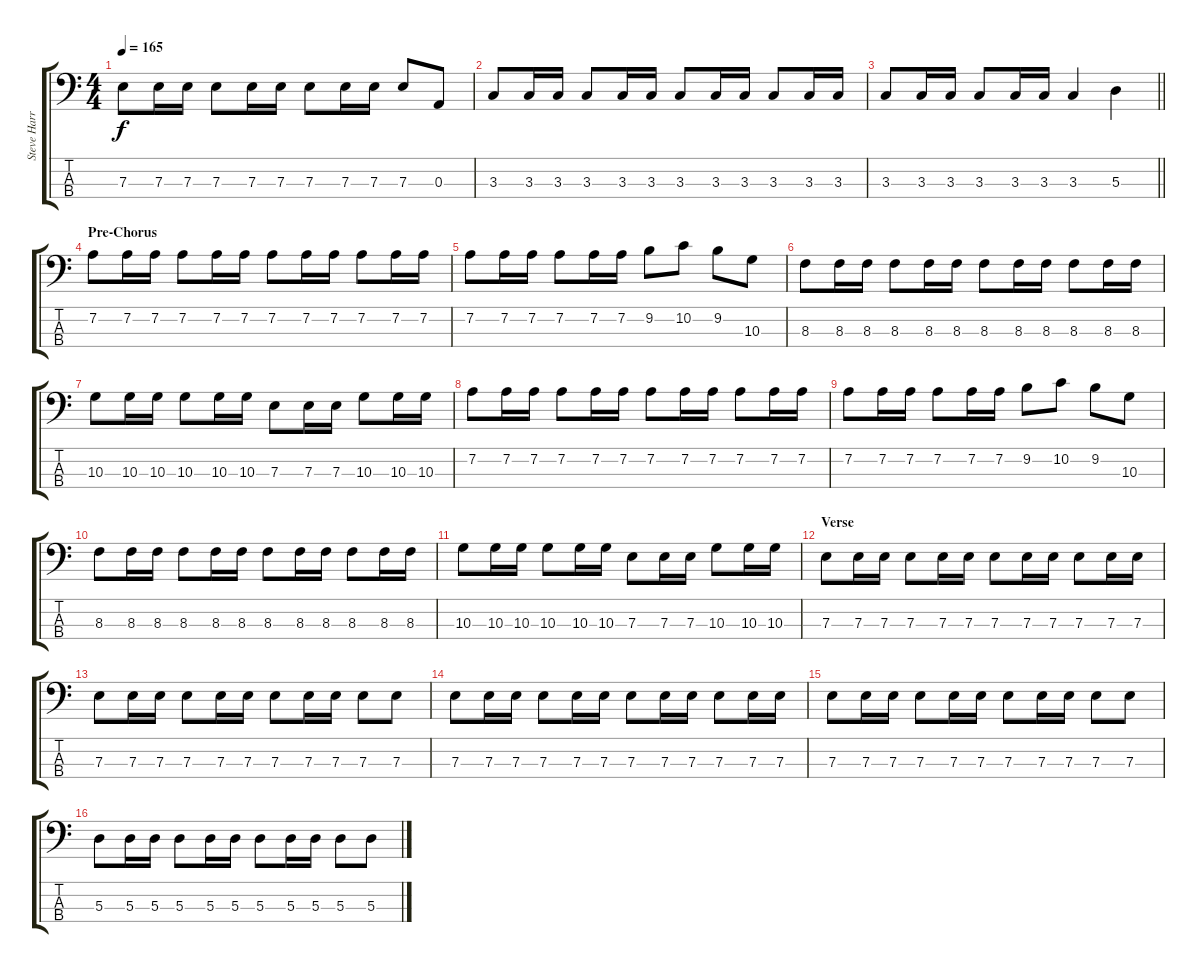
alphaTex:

\track ("Steve Harris" "Steve Harr") {instrument electricbassfinger}
\staff {score tabs}
\tuning (G2 D2 A1 E1) {hide}
\ts (4 4)
\tempo 165
\clef f4
\ks c
7.3.8{dy f} 7.3.16 7.3.16 7.3.8 7.3.16 7.3.16 7.3.8 7.3.16 7.3.16 7.3.8 0.3.8 |
3.3.8 3.3.16 3.3.16 3.3.8 3.3.16 3.3.16 3.3.8 3.3.16 3.3.16 3.3.8 3.3.16 3.3.16 |
\barLineRight lightlight
3.3.8 3.3.16 3.3.16 3.3.8 3.3.16 3.3.16 3.3.4 5.3.4 |
\section ("" "Pre-Chorus")
7.2.8 7.2.16 7.2.16 7.2.8 7.2.16 7.2.16 7.2.8 7.2.16 7.2.16 7.2.8 7.2.16 7.2.16 |
7.2.8 7.2.16 7.2.16 7.2.8 7.2.16 7.2.16 9.2.8 10.2.8 9.2.8 10.3.8 |
8.3.8 8.3.16 8.3.16 8.3.8 8.3.16 8.3.16 8.3.8 8.3.16 8.3.16 8.3.8 8.3.16 8.3.16 |
10.3.8 10.3.16 10.3.16 10.3.8 10.3.16 10.3.16 7.3.8 7.3.16 7.3.16 10.3.8 10.3.16 10.3.16 |
7.2.8 7.2.16 7.2.16 7.2.8 7.2.16 7.2.16 7.2.8 7.2.16 7.2.16 7.2.8 7.2.16 7.2.16 |
7.2.8 7.2.16 7.2.16 7.2.8 7.2.16 7.2.16 9.2.8 10.2.8 9.2.8 10.3.8 |
8.3.8 8.3.16 8.3.16 8.3.8 8.3.16 8.3.16 8.3.8 8.3.16 8.3.16 8.3.8 8.3.16 8.3.16 |
10.3.8 10.3.16 10.3.16 10.3.8 10.3.16 10.3.16 7.3.8 7.3.16 7.3.16 10.3.8 10.3.16 10.3.16 |
\section ("" "Verse")
7.3.8 7.3.16 7.3.16 7.3.8 7.3.16 7.3.16 7.3.8 7.3.16 7.3.16 7.3.8 7.3.16 7.3.16 |
7.3.8 7.3.16 7.3.16 7.3.8 7.3.16 7.3.16 7.3.8 7.3.16 7.3.16 7.3.8 7.3.8 |
7.3.8 7.3.16 7.3.16 7.3.8 7.3.16 7.3.16 7.3.8 7.3.16 7.3.16 7.3.8 7.3.16 7.3.16 |
7.3.8 7.3.16 7.3.16 7.3.8 7.3.16 7.3.16 7.3.8 7.3.16 7.3.16 7.3.8 7.3.8 |
5.3.8 5.3.16 5.3.16 5.3.8 5.3.16 5.3.16 5.3.8 5.3.16 5.3.16 5.3.8 5.3.8
